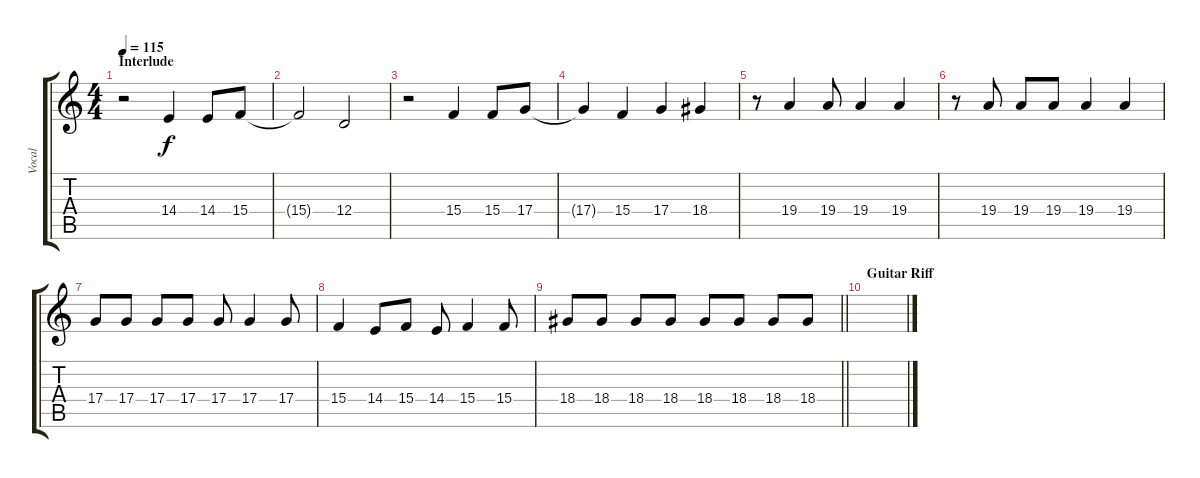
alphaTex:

\track ("Vocal" "Vocal") {instrument flute}
\staff {score tabs}
\tuning (E4 B3 G3 D3 A2 E2) {hide}
\ts (4 4)
\section ("" "Interlude")
\tempo 115
\clef g2
\ks c
r.2{dy f instrument flute} 14.4.4 14.4.8 15.4.8 |
15.4{t}.2 12.4.2 |
r.2 15.4.4 15.4.8 17.4.8 |
17.4{t}.4 15.4.4 17.4.4 18.4.4 |
r.8 19.4.4 19.4.8 19.4.4 19.4.4 |
r.8 19.4.8 19.4.8 19.4.8 19.4.4 19.4.4 |
17.4.8 17.4.8 17.4.8 17.4.8 17.4.8 17.4.4 17.4.8 |
15.4.4 14.4.8 15.4.8 14.4.8 15.4.4 15.4.8 |
\barLineRight lightlight
18.4.8 18.4.8 18.4.8 18.4.8 18.4.8 18.4.8 18.4.8 18.4.8 |
\section ("" "Guitar Riff")
